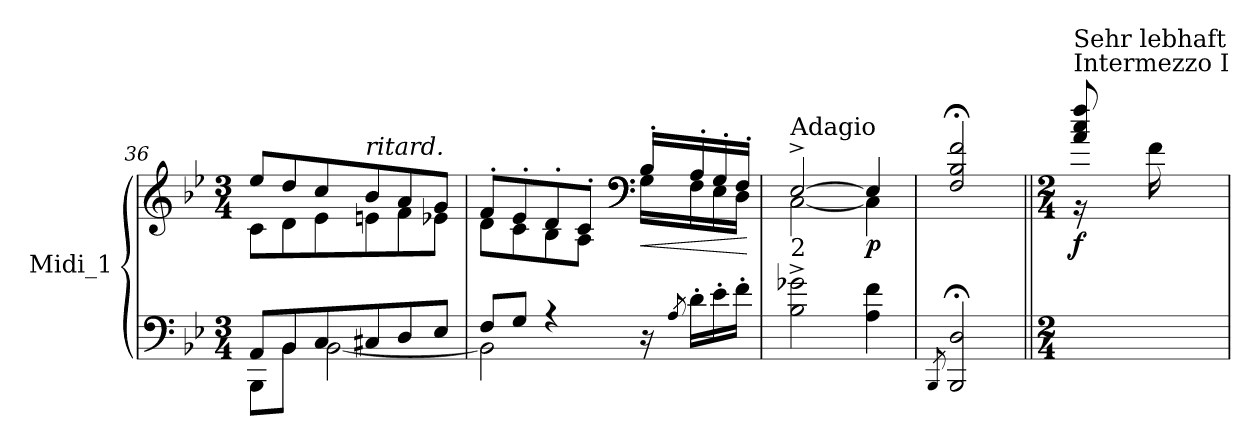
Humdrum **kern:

**kern	**kern	**dynam
*part1	*part1	*part1
*staff2	*staff1	*staff1/2
*I"Midi_1	*	*
*clefF4	*clefG2	*
*k[b-e-]	*k[b-e-]	*
*B-:	*B-:	*
*M3/4	*M3/4	*
=36	=36	=36
*^	*^	*
8AA/L	8BBB-\L	8ee-/L	8c\L	.
8BB-/	8BB-\J	8dd/	8d\	.
8C/	[2BB-\	8cc/	8e-\	.
!	!	!LO:TX:a:i:t=ritard.	!	!
8C#X/	.	8b-/	8en\	.
8D/	.	8a/	8f\	.
8E-/J	.	8g/J	8e-X\J	.
=37	=37	=37	=37	=37
8F/L	2BB-\]	8f'/L	8d\L	.
8G/J	.	8e-'/	8c\	.
4r	.	8d'/	8B-\	.
.	.	8c'/J	8A\J	.
*	*	*clefF4	*	*
!	!	!	!	!LO:HP:b
16r	4ryy	16B-'/LL	16G\LL	<
8qA/	.	.	.	.
16d'\LL	.	16A'/	16F\	.
16e-'\	.	16G'/	16E-\	.
16f'\JJ	.	16F'/JJ	16D\JJ	.
*v	*v	*	*	*
*	*v	*v	*
.	.	[
=38	=38	=38
*^	*^	*
!	!	!LO:TX:a:t=Adagio	!	!
!	!	!LO:TX:b:t=2	!	!
2B-\^ 2g-X\^	2ryy	[2E-^/	[2C\	.
!	!	!	!	!LO:DY:b
4A\ 4f\	4ryy	4E-/]	4C\]	p
=39	=39	=39	=39	=39
8qBBB-/	.	.	.	.
*	*	*clefG2	*	*
2BBB-/;< 2D/;<	2ryy	2F/;< 2B-/;< 2f/;<	2ryy	.
*v	*v	*	*	*
!!LO:LB:g=z	!!
=40||	=40||	=40||	=40||
*M2/4	*M2/4	*	*
*^	*	*	*
!	!	!LO:TX:a:t=Intermezzo I	!	!
!	!	!LO:TX:a:t=Sehr lebhaft	!	!
!	!	!	!	!LO:DY:b
*v	*v	*	*	*
8ryy	8a/ 8cc/ 8ff/	16r	f
.	.	16f\	.
*	*v	*v	*
=	=	=
*-	*-	*-
